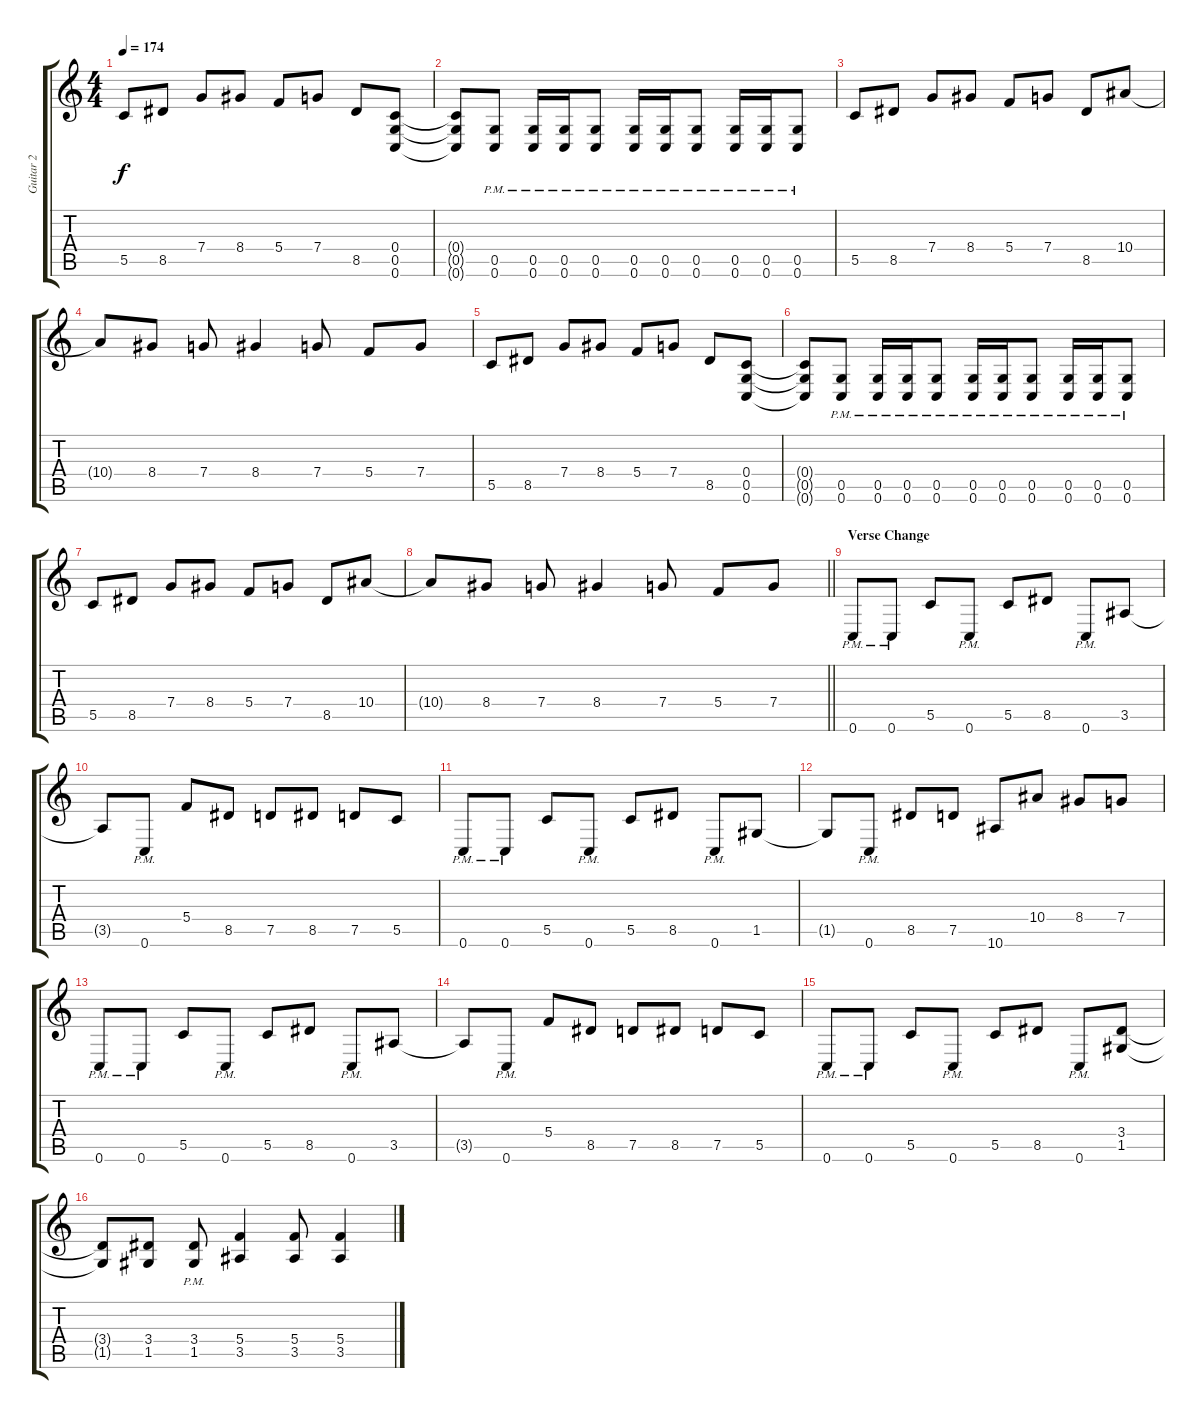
\track ("Guitar 2" "Guitar 2") {instrument distortionguitar}
\staff {score tabs}
\tuning (D4 A3 F3 C3 G2 C2) {hide}
\ts (4 4)
\tempo 174
\clef g2
\ks c
5.5.8{dy f} 8.5.8 7.4.8 8.4.8 5.4.8 7.4.8 8.5.8 (0.4 0.5 0.6).8 |
(0.4{t} 0.5{t} 0.6{t}).8 (0.5{pm} 0.6{pm}).8 (0.5{pm} 0.6{pm}).16 (0.5{pm} 0.6{pm}).16 (0.5{pm} 0.6{pm}).8 (0.5{pm} 0.6{pm}).16 (0.5{pm} 0.6{pm}).16 (0.5{pm} 0.6{pm}).8 (0.5{pm} 0.6{pm}).16 (0.5{pm} 0.6{pm}).16 (0.5{pm} 0.6{pm}).8 |
5.5.8 8.5.8 7.4.8 8.4.8 5.4.8 7.4.8 8.5.8 10.4.8 |
10.4{t}.8 8.4.8 7.4.8 8.4.4 7.4.8 5.4.8 7.4.8 |
5.5.8 8.5.8 7.4.8 8.4.8 5.4.8 7.4.8 8.5.8 (0.4 0.5 0.6).8 |
(0.4{t} 0.5{t} 0.6{t}).8 (0.5{pm} 0.6{pm}).8 (0.5{pm} 0.6{pm}).16 (0.5{pm} 0.6{pm}).16 (0.5{pm} 0.6{pm}).8 (0.5{pm} 0.6{pm}).16 (0.5{pm} 0.6{pm}).16 (0.5{pm} 0.6{pm}).8 (0.5{pm} 0.6{pm}).16 (0.5{pm} 0.6{pm}).16 (0.5{pm} 0.6{pm}).8 |
5.5.8 8.5.8 7.4.8 8.4.8 5.4.8 7.4.8 8.5.8 10.4.8 |
\barLineRight lightlight
10.4{t}.8 8.4.8 7.4.8 8.4.4 7.4.8 5.4.8 7.4.8 |
\section ("" "Verse Change")
0.6{pm}.8 0.6{pm}.8 5.5.8 0.6{pm}.8 5.5.8 8.5.8 0.6{pm}.8 3.5.8 |
3.5{t}.8 0.6{pm}.8 5.4.8 8.5.8 7.5.8 8.5.8 7.5.8 5.5.8 |
0.6{pm}.8 0.6{pm}.8 5.5.8 0.6{pm}.8 5.5.8 8.5.8 0.6{pm}.8 1.5.8 |
1.5{t}.8 0.6{pm}.8 8.5.8 7.5.8 10.6.8 10.4.8 8.4.8 7.4.8 |
0.6{pm}.8 0.6{pm}.8 5.5.8 0.6{pm}.8 5.5.8 8.5.8 0.6{pm}.8 3.5.8 |
3.5{t}.8 0.6{pm}.8 5.4.8 8.5.8 7.5.8 8.5.8 7.5.8 5.5.8 |
0.6{pm}.8 0.6{pm}.8 5.5.8 0.6{pm}.8 5.5.8 8.5.8 0.6{pm}.8 (3.4 1.5).8 |
(3.4{t} 1.5{t}).8 (3.4 1.5).8 (3.4{pm} 1.5{pm}).8 (5.4 3.5).4 (5.4 3.5).8 (5.4 3.5).4
